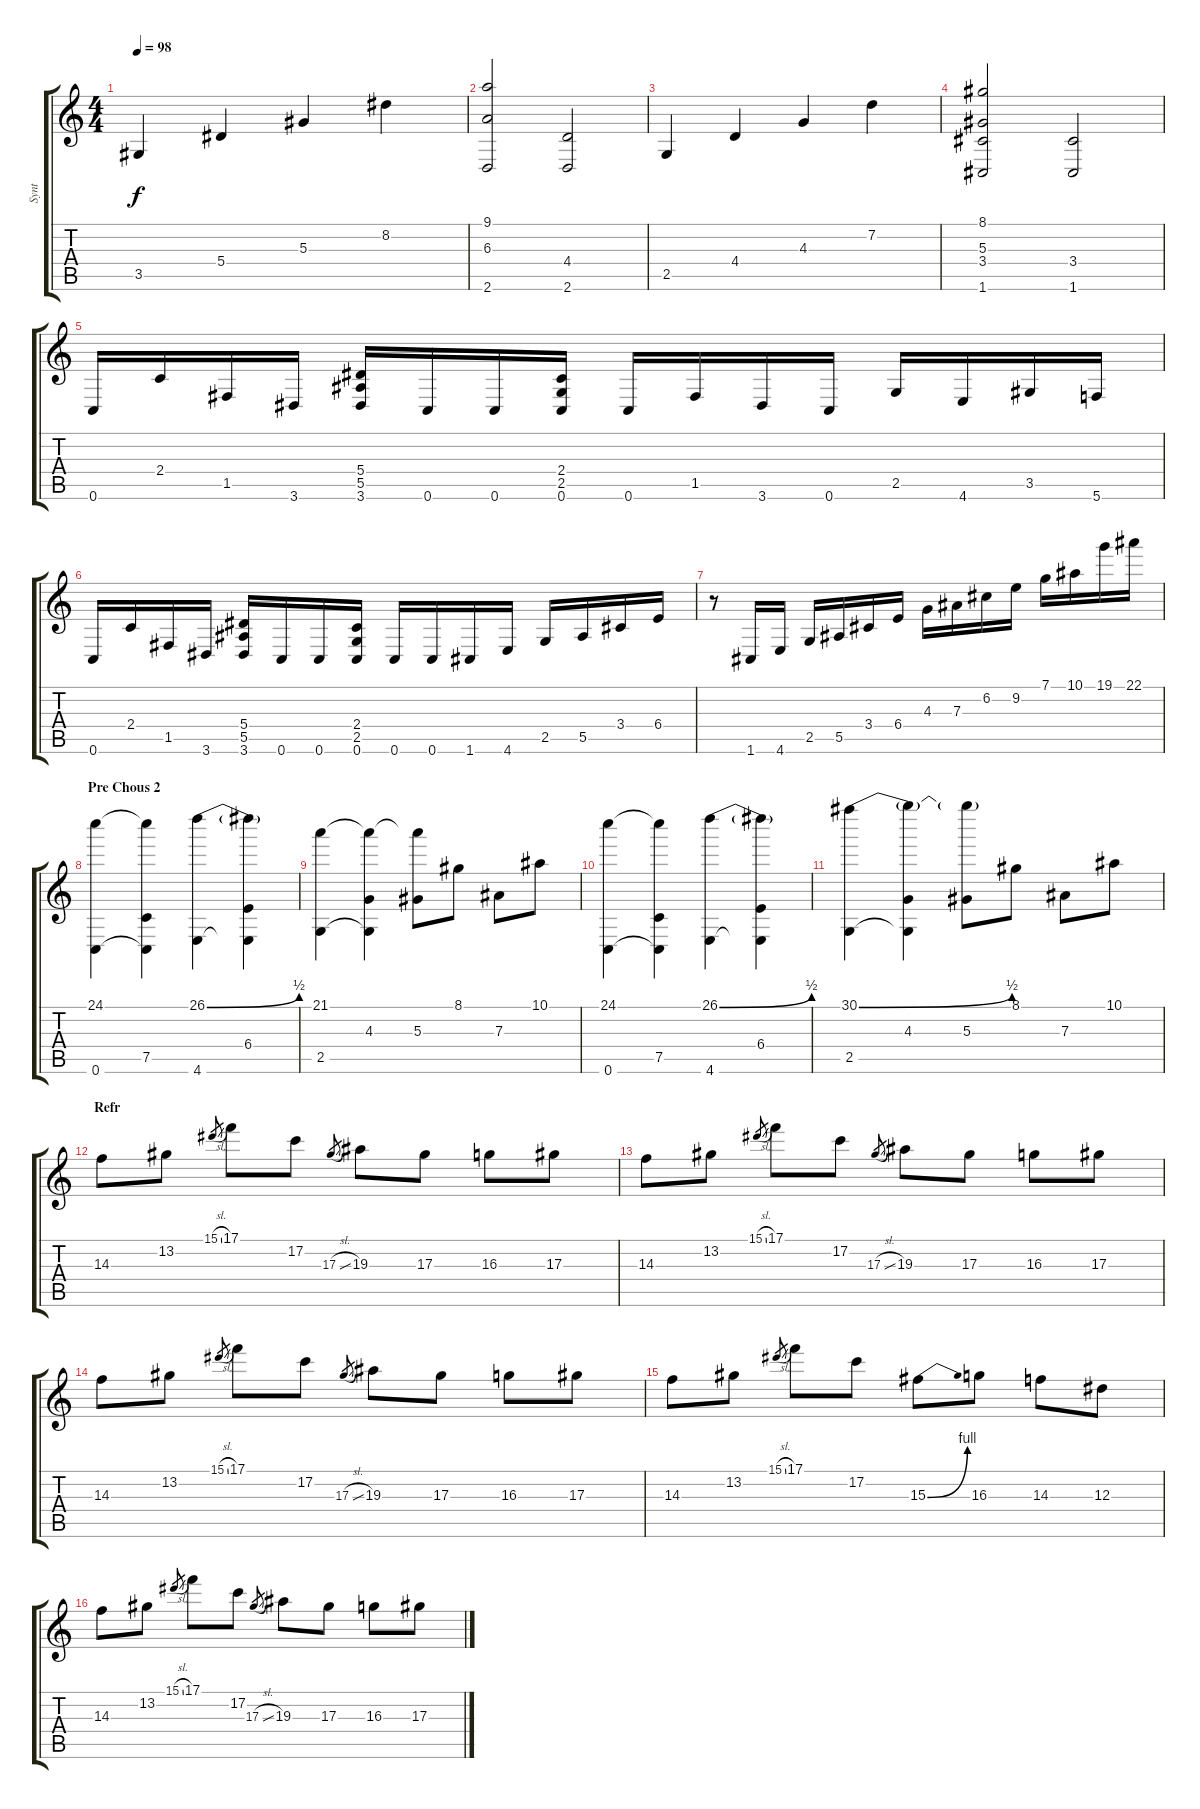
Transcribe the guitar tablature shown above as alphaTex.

\track ("Synt" "Synt") {instrument distortionguitar}
\staff {score tabs}
\tuning (C4 G3 Eb3 Bb2 F2 C2) {hide}
\ts (4 4)
\tempo 98
\clef g2
\ks c
3.5.4{dy f instrument stringensemble1} 5.4.4 5.3.4 8.2.4 |
(9.1 6.3 2.6).2 (4.4 2.6).2 |
2.5.4 4.4.4 4.3.4 7.2.4 |
(8.1 5.3 3.4 1.6).2 (3.4 1.6).2 |
0.6.16 2.4.16 1.5.16 3.6.16 (5.4 5.5 3.6).16 0.6.16 0.6.16 (2.4 2.5 0.6).16 0.6.16 1.5.16 3.6.16 0.6.16 2.5.16 4.6.16 3.5.16 5.6.16 |
0.6.16 2.4.16 1.5.16 3.6.16 (5.4 5.5 3.6).16 0.6.16 0.6.16 (2.4 2.5 0.6).16 0.6.16 0.6.16 1.6.16 4.6.16 2.5.16 5.5.16 3.4.16 6.4.16 |
r.8 1.6.16 4.6.16 2.5.16 5.5.16 3.4.16 6.4.16 4.3.16 7.3.16 6.2.16 9.2.16 7.1.16 10.1.16 19.1.16 22.1.16 |
\section ("" "Pre Chous 2")
(24.1 0.6).4{instrument stringensemble1} (24.1{t} 7.5 0.6{t}).4{instrument stringensemble1} (26.1{be (bend 0 0 60 2)} 4.6).4 (26.1{t} 6.4 4.6{t}).4 |
(21.1 2.5).4 (21.1{t} 4.3 2.5{t}).4 (21.1{t} 5.3).8 8.1.8 7.3.8 10.1.8 |
(24.1 0.6).4{instrument stringensemble1} (24.1{t} 7.5 0.6{t}).4{instrument stringensemble1} (26.1{be (bend 0 0 60 2)} 4.6).4 (26.1{t} 6.4 4.6{t}).4 |
(30.1{be (bend 0 0 60 2)} 2.5).4 (30.1{t} 4.3 2.5{t}).4 (30.1{t} 5.3).8 8.1.8 7.3.8 10.1.8 |
\section ("" "Refr")
14.3.8 13.2.8 15.1{sl}.8{gr} 17.1.8 17.2.8 17.3{sl}.8{gr} 19.3.8 17.3.8 16.3.8 17.3.8 |
14.3.8 13.2.8 15.1{sl}.8{gr} 17.1.8 17.2.8 17.3{sl}.8{gr} 19.3.8 17.3.8 16.3.8 17.3.8 |
14.3.8 13.2.8 15.1{sl}.8{gr} 17.1.8 17.2.8 17.3{sl}.8{gr} 19.3.8 17.3.8 16.3.8 17.3.8 |
14.3.8 13.2.8 15.1{sl}.8{gr} 17.1.8 17.2.8 15.3{be (bend 0 0 60 4)}.8 16.3.8 14.3.8 12.3.8 |
14.3.8 13.2.8 15.1{sl}.8{gr} 17.1.8 17.2.8 17.3{sl}.8{gr} 19.3.8 17.3.8 16.3.8 17.3.8
